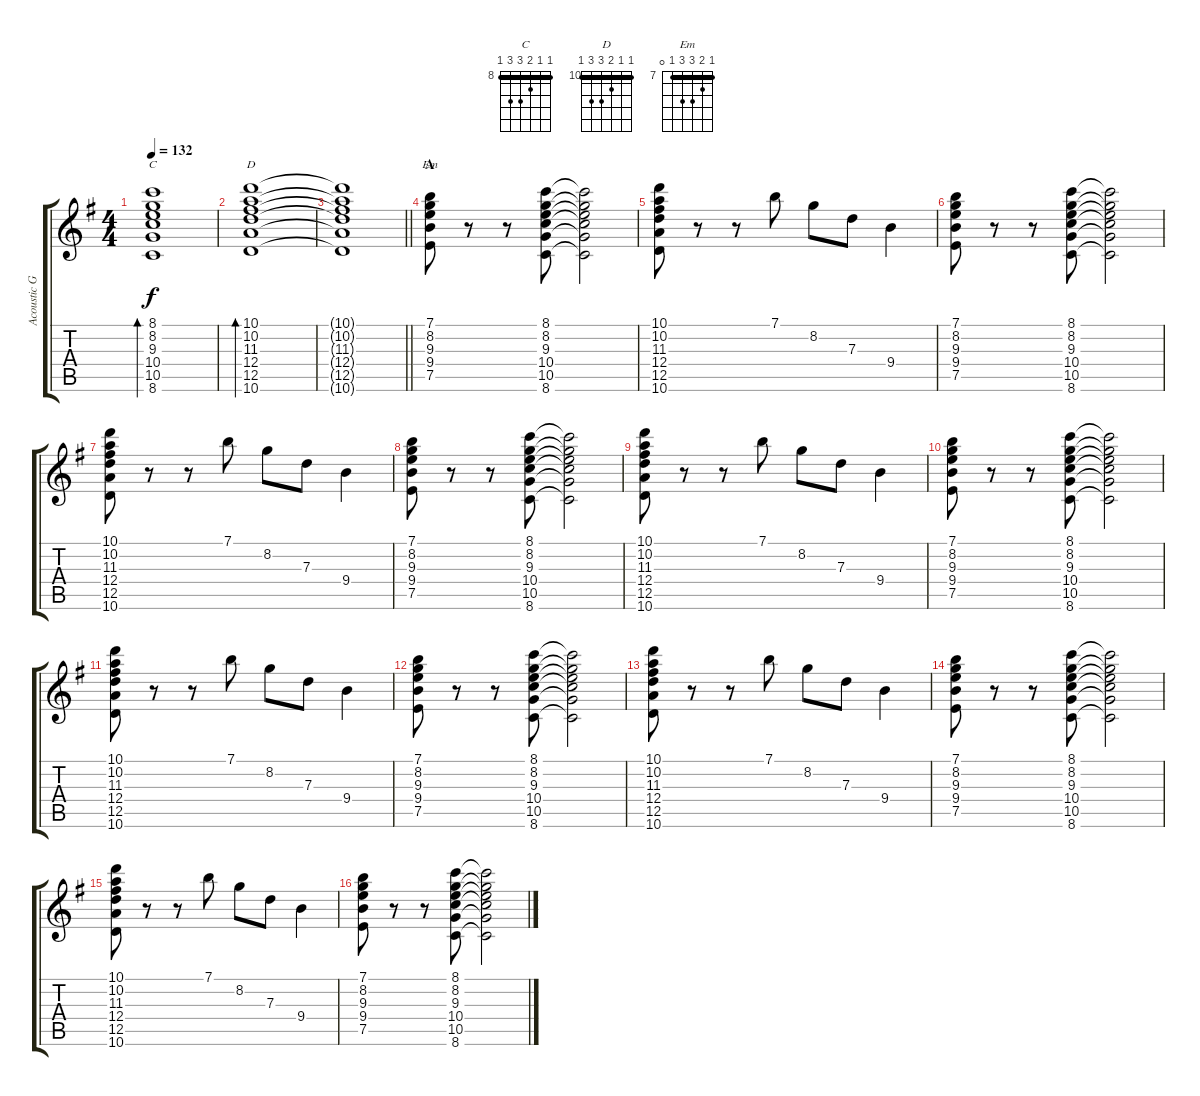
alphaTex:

\track ("Acoustic Guitar 1" "Acoustic G") {instrument acousticguitarsteel}
\staff {score tabs}
\tuning (E4 B3 G3 D3 A2 E2) {hide}
\chord ("C" 8 8 9 10 10 8) {firstfret 8 barre 8}
\chord ("D" 10 10 11 12 12 10) {firstfret 10 barre 10}
\chord ("Em" 7 8 9 9 7 0) {firstfret 7 barre 7}
\ts (4 4)
\tempo 132
\clef g2
\ks eminor
(8.1 8.2 9.3 10.4 10.5 8.6).1{bd 240 ch "C" dy f} |
(10.1 10.2 11.3 12.4 12.5 10.6).1{bd 240 ch "D"} |
\barLineRight lightlight
(10.1{t} 10.2{t} 11.3{t} 12.4{t} 12.5{t} 10.6{t}).1 |
\section ("" "A")
(7.1 8.2 9.3 9.4 7.5).8{ch "Em"} r.8 r.8 (8.1 8.2 9.3 10.4 10.5 8.6).8 (8.1{t} 8.2{t} 9.3{t} 10.4{t} 10.5{t} 8.6{t}).2 |
(10.1 10.2 11.3 12.4 12.5 10.6).8 r.8 r.8 7.1.8 8.2.8 7.3.8 9.4.4 |
(7.1 8.2 9.3 9.4 7.5).8 r.8 r.8 (8.1 8.2 9.3 10.4 10.5 8.6).8 (8.1{t} 8.2{t} 9.3{t} 10.4{t} 10.5{t} 8.6{t}).2 |
(10.1 10.2 11.3 12.4 12.5 10.6).8 r.8 r.8 7.1.8 8.2.8 7.3.8 9.4.4 |
(7.1 8.2 9.3 9.4 7.5).8 r.8 r.8 (8.1 8.2 9.3 10.4 10.5 8.6).8 (8.1{t} 8.2{t} 9.3{t} 10.4{t} 10.5{t} 8.6{t}).2 |
(10.1 10.2 11.3 12.4 12.5 10.6).8 r.8 r.8 7.1.8 8.2.8 7.3.8 9.4.4 |
(7.1 8.2 9.3 9.4 7.5).8 r.8 r.8 (8.1 8.2 9.3 10.4 10.5 8.6).8 (8.1{t} 8.2{t} 9.3{t} 10.4{t} 10.5{t} 8.6{t}).2 |
(10.1 10.2 11.3 12.4 12.5 10.6).8 r.8 r.8 7.1.8 8.2.8 7.3.8 9.4.4 |
(7.1 8.2 9.3 9.4 7.5).8 r.8 r.8 (8.1 8.2 9.3 10.4 10.5 8.6).8 (8.1{t} 8.2{t} 9.3{t} 10.4{t} 10.5{t} 8.6{t}).2 |
(10.1 10.2 11.3 12.4 12.5 10.6).8 r.8 r.8 7.1.8 8.2.8 7.3.8 9.4.4 |
(7.1 8.2 9.3 9.4 7.5).8 r.8 r.8 (8.1 8.2 9.3 10.4 10.5 8.6).8 (8.1{t} 8.2{t} 9.3{t} 10.4{t} 10.5{t} 8.6{t}).2 |
(10.1 10.2 11.3 12.4 12.5 10.6).8 r.8 r.8 7.1.8 8.2.8 7.3.8 9.4.4 |
(7.1 8.2 9.3 9.4 7.5).8 r.8 r.8 (8.1 8.2 9.3 10.4 10.5 8.6).8 (8.1{t} 8.2{t} 9.3{t} 10.4{t} 10.5{t} 8.6{t}).2
